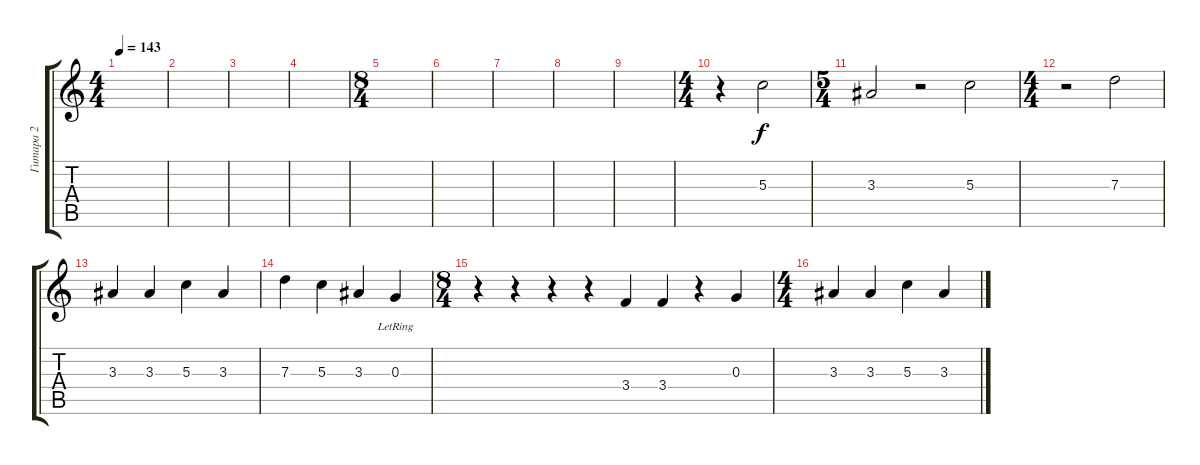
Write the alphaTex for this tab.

\track ("Гитара 2" "Гитара 2") {instrument acousticguitarsteel}
\staff {score tabs}
\tuning (E4 B3 G3 D3 A2 E2) {hide}
\ts (4 4)
\tempo 143
\clef g2
\ks c
|
|
|
|
\ts (8 4)
|
|
|
|
|
\ts (4 4)
r.4 5.3.2 |
\ts (5 4)
3.3.2 r.2 5.3.2 |
\ts (4 4)
r.2 7.3.2 |
3.3.4 3.3.4 5.3.4 3.3.4 |
7.3.4 5.3.4 3.3.4 0.3{lr}.4 |
\ts (8 4)
r.4 r.4 r.4 r.4 3.4.4 3.4.4 r.4 0.3.4 |
\ts (4 4)
3.3.4 3.3.4 5.3.4 3.3.4
